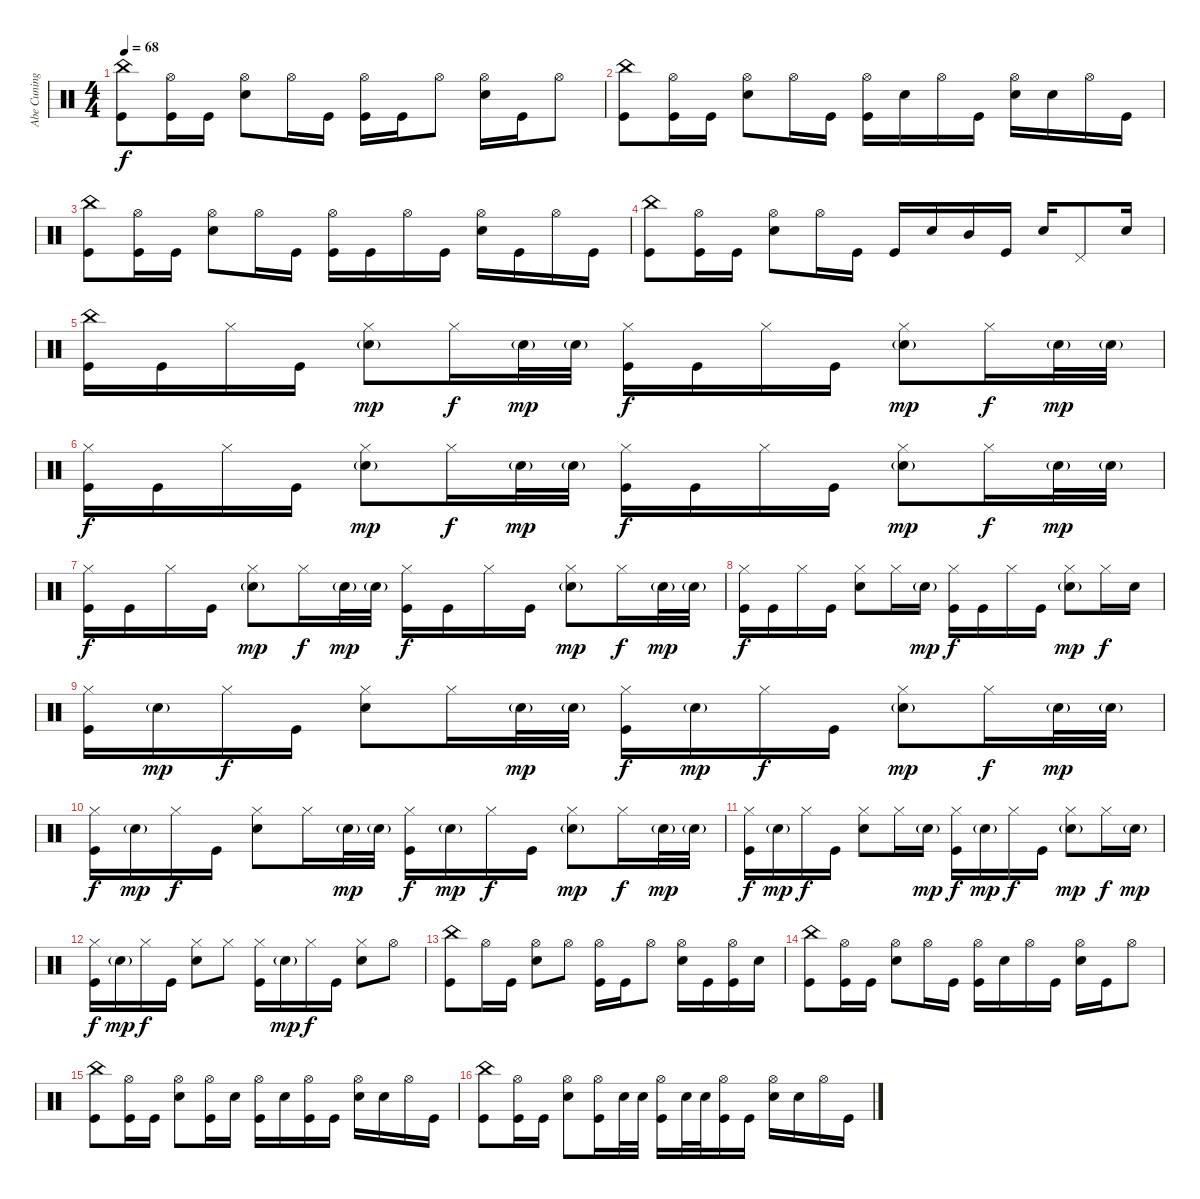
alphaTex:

\track ("Abe Cuningham" "Abe Cuning") {instrument percussion}
\staff {score}
\articulation defaults
\ts (4 4)
\tempo 68
\clef neutral
\ks c
("China (hit)" "Kick (hit)").8{dy f} ("Hi-Hat (open)" "Kick (hit)").16 "Kick (hit)".16 ("Hi-Hat (open)" "Electric Snare (hit)").8 "Hi-Hat (open)".16 "Kick (hit)".16 ("Hi-Hat (open)" "Kick (hit)").16 "Kick (hit)".16 "Hi-Hat (open)".8 ("Hi-Hat (open)" "Electric Snare (hit)").16 "Kick (hit)".16 "Hi-Hat (open)".8 |
("China (hit)" "Kick (hit)").8 ("Hi-Hat (open)" "Kick (hit)").16 "Kick (hit)".16 ("Hi-Hat (open)" "Electric Snare (hit)").8 "Hi-Hat (open)".16 "Kick (hit)".16 ("Hi-Hat (open)" "Kick (hit)").16 "Electric Snare (hit)".16 "Hi-Hat (open)".16 "Kick (hit)".16 ("Hi-Hat (open)" "Electric Snare (hit)").16 "Electric Snare (hit)".16 "Hi-Hat (open)".16 "Kick (hit)".16 |
("China (hit)" "Kick (hit)").8 ("Hi-Hat (open)" "Kick (hit)").16 "Kick (hit)".16 ("Hi-Hat (open)" "Electric Snare (hit)").8 "Hi-Hat (open)".16 "Kick (hit)".16 ("Hi-Hat (open)" "Kick (hit)").16 "Kick (hit)".16 "Hi-Hat (open)".16 "Kick (hit)".16 ("Hi-Hat (open)" "Electric Snare (hit)").16 "Kick (hit)".16 "Hi-Hat (open)".16 "Kick (hit)".16 |
("China (hit)" "Kick (hit)").8 ("Hi-Hat (open)" "Kick (hit)").16 "Kick (hit)".16 ("Hi-Hat (open)" "Electric Snare (hit)").8 "Hi-Hat (open)".16 "Kick (hit)".16 "Kick (hit)".16 "Electric Snare (hit)".16 "Mid Tom (hit)".16 "Kick (hit)".16 "Electric Snare (hit)".16 "Pedal Hi-Hat (hit)".8 "Electric Snare (hit)".16 |
("China (hit)" "Kick (hit)").16 "Kick (hit)".16 "Hi-Hat (closed)".16 "Kick (hit)".16 ("Hi-Hat (closed)" "Electric Snare (hit)"{g}).8{dy mp} "Hi-Hat (closed)".16{dy f} "Electric Snare (hit)"{g}.32{dy mp} "Electric Snare (hit)"{g}.32 ("Hi-Hat (closed)" "Kick (hit)").16{dy f} "Kick (hit)".16 "Hi-Hat (closed)".16 "Kick (hit)".16 ("Hi-Hat (closed)" "Electric Snare (hit)"{g}).8{dy mp} "Hi-Hat (closed)".16{dy f} "Electric Snare (hit)"{g}.32{dy mp} "Electric Snare (hit)"{g}.32 |
("Hi-Hat (closed)" "Kick (hit)").16{dy f} "Kick (hit)".16 "Hi-Hat (closed)".16 "Kick (hit)".16 ("Hi-Hat (closed)" "Electric Snare (hit)"{g}).8{dy mp} "Hi-Hat (closed)".16{dy f} "Electric Snare (hit)"{g}.32{dy mp} "Electric Snare (hit)"{g}.32 ("Hi-Hat (closed)" "Kick (hit)").16{dy f} "Kick (hit)".16 "Hi-Hat (closed)".16 "Kick (hit)".16 ("Hi-Hat (closed)" "Electric Snare (hit)"{g}).8{dy mp} "Hi-Hat (closed)".16{dy f} "Electric Snare (hit)"{g}.32{dy mp} "Electric Snare (hit)"{g}.32 |
("Hi-Hat (closed)" "Kick (hit)").16{dy f} "Kick (hit)".16 "Hi-Hat (closed)".16 "Kick (hit)".16 ("Hi-Hat (closed)" "Electric Snare (hit)"{g}).8{dy mp} "Hi-Hat (closed)".16{dy f} "Electric Snare (hit)"{g}.32{dy mp} "Electric Snare (hit)"{g}.32 ("Hi-Hat (closed)" "Kick (hit)").16{dy f} "Kick (hit)".16 "Hi-Hat (closed)".16 "Kick (hit)".16 ("Hi-Hat (closed)" "Electric Snare (hit)"{g}).8{dy mp} "Hi-Hat (closed)".16{dy f} "Electric Snare (hit)"{g}.32{dy mp} "Electric Snare (hit)"{g}.32 |
("Hi-Hat (closed)" "Kick (hit)").16{dy f} "Kick (hit)".16 "Hi-Hat (closed)".16 "Kick (hit)".16 ("Hi-Hat (closed)" "Electric Snare (hit)").8 "Hi-Hat (closed)".16 "Electric Snare (hit)"{g}.16{dy mp} ("Hi-Hat (closed)" "Kick (hit)").16{dy f} "Kick (hit)".16 "Hi-Hat (closed)".16 "Kick (hit)".16 ("Hi-Hat (closed)" "Electric Snare (hit)"{g}).8{dy mp} "Hi-Hat (closed)".16{dy f} "Electric Snare (hit)".16 |
("Hi-Hat (closed)" "Kick (hit)").16 "Electric Snare (hit)"{g}.16{dy mp} "Hi-Hat (closed)".16{dy f} "Kick (hit)".16 ("Hi-Hat (closed)" "Electric Snare (hit)").8 "Hi-Hat (closed)".16 "Electric Snare (hit)"{g}.32{dy mp} "Electric Snare (hit)"{g}.32 ("Hi-Hat (closed)" "Kick (hit)").16{dy f} "Electric Snare (hit)"{g}.16{dy mp} "Hi-Hat (closed)".16{dy f} "Kick (hit)".16 ("Hi-Hat (closed)" "Electric Snare (hit)"{g}).8{dy mp} "Hi-Hat (closed)".16{dy f} "Electric Snare (hit)"{g}.32{dy mp} "Electric Snare (hit)"{g}.32 |
("Hi-Hat (closed)" "Kick (hit)").16{dy f} "Electric Snare (hit)"{g}.16{dy mp} "Hi-Hat (closed)".16{dy f} "Kick (hit)".16 ("Hi-Hat (closed)" "Electric Snare (hit)").8 "Hi-Hat (closed)".16 "Electric Snare (hit)"{g}.32{dy mp} "Electric Snare (hit)"{g}.32 ("Hi-Hat (closed)" "Kick (hit)").16{dy f} "Electric Snare (hit)"{g}.16{dy mp} "Hi-Hat (closed)".16{dy f} "Kick (hit)".16 ("Hi-Hat (closed)" "Electric Snare (hit)"{g}).8{dy mp} "Hi-Hat (closed)".16{dy f} "Electric Snare (hit)"{g}.32{dy mp} "Electric Snare (hit)"{g}.32 |
("Hi-Hat (closed)" "Kick (hit)").16{dy f} "Electric Snare (hit)"{g}.16{dy mp} "Hi-Hat (closed)".16{dy f} "Kick (hit)".16 ("Hi-Hat (closed)" "Electric Snare (hit)").8 "Hi-Hat (closed)".16 "Electric Snare (hit)"{g}.16{dy mp} ("Hi-Hat (closed)" "Kick (hit)").16{dy f} "Electric Snare (hit)"{g}.16{dy mp} "Hi-Hat (closed)".16{dy f} "Kick (hit)".16 ("Hi-Hat (closed)" "Electric Snare (hit)"{g}).8{dy mp} "Hi-Hat (closed)".16{dy f} "Electric Snare (hit)"{g}.16{dy mp} |
("Hi-Hat (closed)" "Kick (hit)").16{dy f} "Electric Snare (hit)"{g}.16{dy mp} "Hi-Hat (closed)".16{dy f} "Kick (hit)".16 ("Hi-Hat (closed)" "Electric Snare (hit)").8 "Hi-Hat (closed)".8 ("Hi-Hat (closed)" "Kick (hit)").16 "Electric Snare (hit)"{g}.16{dy mp} "Hi-Hat (closed)".16{dy f} "Kick (hit)".16 ("Hi-Hat (closed)" "Electric Snare (hit)").8 "Hi-Hat (open)".8 |
("China (hit)" "Kick (hit)").8 "Hi-Hat (open)".16 "Kick (hit)".16 ("Hi-Hat (open)" "Electric Snare (hit)").8 "Hi-Hat (open)".8 ("Hi-Hat (open)" "Kick (hit)").16 "Kick (hit)".16 "Hi-Hat (open)".8 ("Hi-Hat (open)" "Electric Snare (hit)").16 "Kick (hit)".16 ("Hi-Hat (open)" "Kick (hit)").16 "Electric Snare (hit)".16 |
("China (hit)" "Kick (hit)").8 ("Hi-Hat (open)" "Kick (hit)").16 "Kick (hit)".16 ("Hi-Hat (open)" "Electric Snare (hit)").8 "Hi-Hat (open)".16 "Kick (hit)".16 ("Hi-Hat (open)" "Kick (hit)").16 "Electric Snare (hit)".16 "Hi-Hat (open)".16 "Kick (hit)".16 ("Hi-Hat (open)" "Electric Snare (hit)").16 "Kick (hit)".16 "Hi-Hat (open)".8 |
("China (hit)" "Kick (hit)").8 ("Hi-Hat (open)" "Kick (hit)").16 "Kick (hit)".16 ("Hi-Hat (open)" "Electric Snare (hit)").8 ("Hi-Hat (open)" "Kick (hit)").16 "Electric Snare (hit)".16 ("Hi-Hat (open)" "Kick (hit)").16 "Electric Snare (hit)".16 ("Hi-Hat (open)" "Kick (hit)").16 "Kick (hit)".16 ("Hi-Hat (open)" "Electric Snare (hit)").16 "Electric Snare (hit)".16 "Hi-Hat (open)".16 "Kick (hit)".16 |
("China (hit)" "Kick (hit)").8 ("Hi-Hat (open)" "Kick (hit)").16 "Kick (hit)".16 ("Hi-Hat (open)" "Electric Snare (hit)").8 ("Hi-Hat (open)" "Kick (hit)").16 "Electric Snare (hit)".32 "Electric Snare (hit)".32 ("Hi-Hat (open)" "Kick (hit)").16 "Electric Snare (hit)".32 "Electric Snare (hit)".32 ("Hi-Hat (open)" "Kick (hit)").16 "Kick (hit)".16 ("Hi-Hat (open)" "Electric Snare (hit)").16 "Electric Snare (hit)".16 "Hi-Hat (open)".16 "Kick (hit)".16
